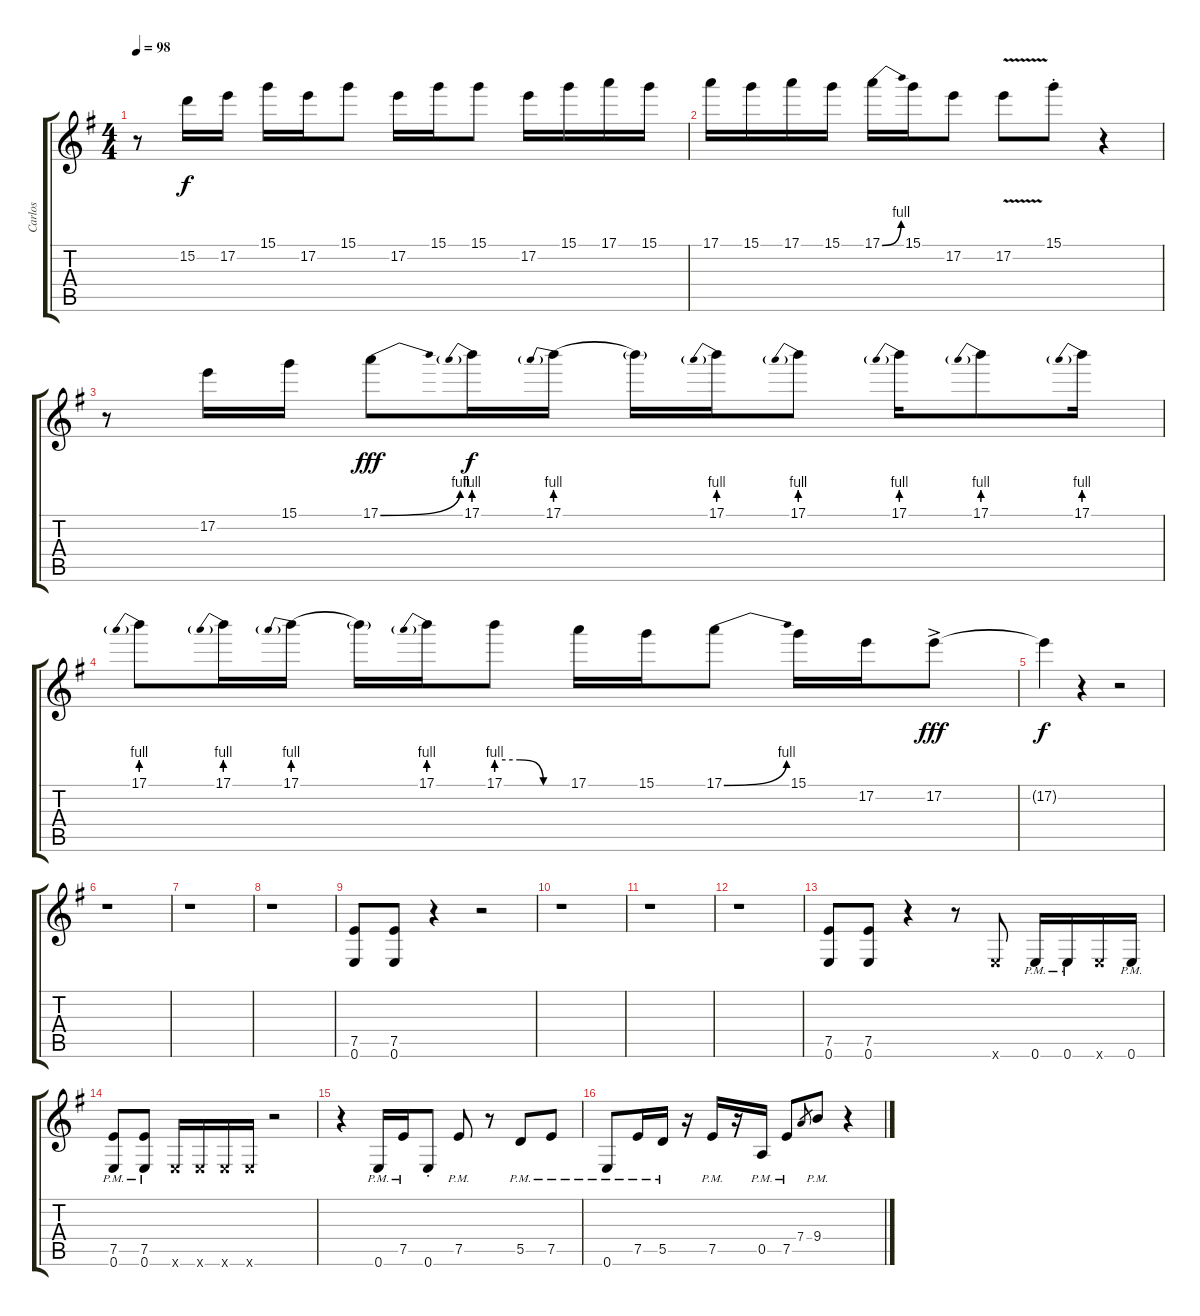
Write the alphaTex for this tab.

\track ("Carlos" "Carlos") {instrument electricguitarclean}
\staff {score tabs}
\tuning (E4 B3 G3 D3 A2 E2) {hide}
\ts (4 4)
\tempo 98
\clef g2
\ks eminor
r.8{dy f} 15.2.16 17.2.16 15.1.16 17.2.16 15.1.8 17.2.16 15.1.16 15.1.8 17.2.16 15.1.16 17.1.16 15.1.16 |
17.1.16 15.1.16 17.1.16 15.1.16 17.1{be (bend 0 0 60 4)}.16 15.1.16 17.2.8 17.2{v}.8 15.1{st}.8 r.4 |
r.8 17.2.16 15.1.16 17.1{be (bend 0 0 60 4)}.8{dy fff} 17.1{be (prebend 0 4 60 4)}.16{dy f} 17.1{be (prebend 0 4 60 4)}.16 17.1{t}.16 17.1{be (prebend 0 4 60 4)}.16 17.1{be (prebend 0 4 60 4)}.8 17.1{be (prebend 0 4 60 4)}.16 17.1{be (prebend 0 4 60 4)}.8 17.1{be (prebend 0 4 60 4)}.16 |
17.1{be (prebend 0 4 60 4)}.8 17.1{be (prebend 0 4 60 4)}.16 17.1{be (prebend 0 4 60 4)}.16 17.1{t}.16 17.1{be (prebend 0 4 60 4)}.16 17.1{be (custom 0 4 20 4 40 0 60 0)}.8 17.1.16 15.1.16 17.1{be (bend 0 0 60 4)}.8 15.1.16 17.2.16 17.2{ac}.8{dy fff} |
17.2{t}.4{dy f} r.4 r.2 |
r.1 |
r.1 |
r.1 |
(7.5 0.6).8 (7.5 0.6).8 r.4 r.2 |
r.1 |
r.1 |
r.1 |
(7.5 0.6).8 (7.5 0.6).8 r.4 r.8 0.6{x}.8 0.6{pm}.16 0.6{pm}.16 0.6{x}.16 0.6{pm}.16 |
(7.5{pm} 0.6{pm}).8 (7.5{pm} 0.6{pm}).8 0.6{x}.16 0.6{x}.16 0.6{x}.16 0.6{x}.16 r.2 |
r.4 0.6{pm}.16 7.5{pm}.16 0.6{st}.8 7.5{pm}.8 r.8 5.5{pm}.8 7.5{pm}.8 |
0.6{pm}.8 7.5{pm}.16 5.5{pm}.16 r.16 7.5{pm}.16 r.16 0.5{pm}.16 7.5{pm}.8 7.4.8{gr} 9.4{pm}.8 r.4
